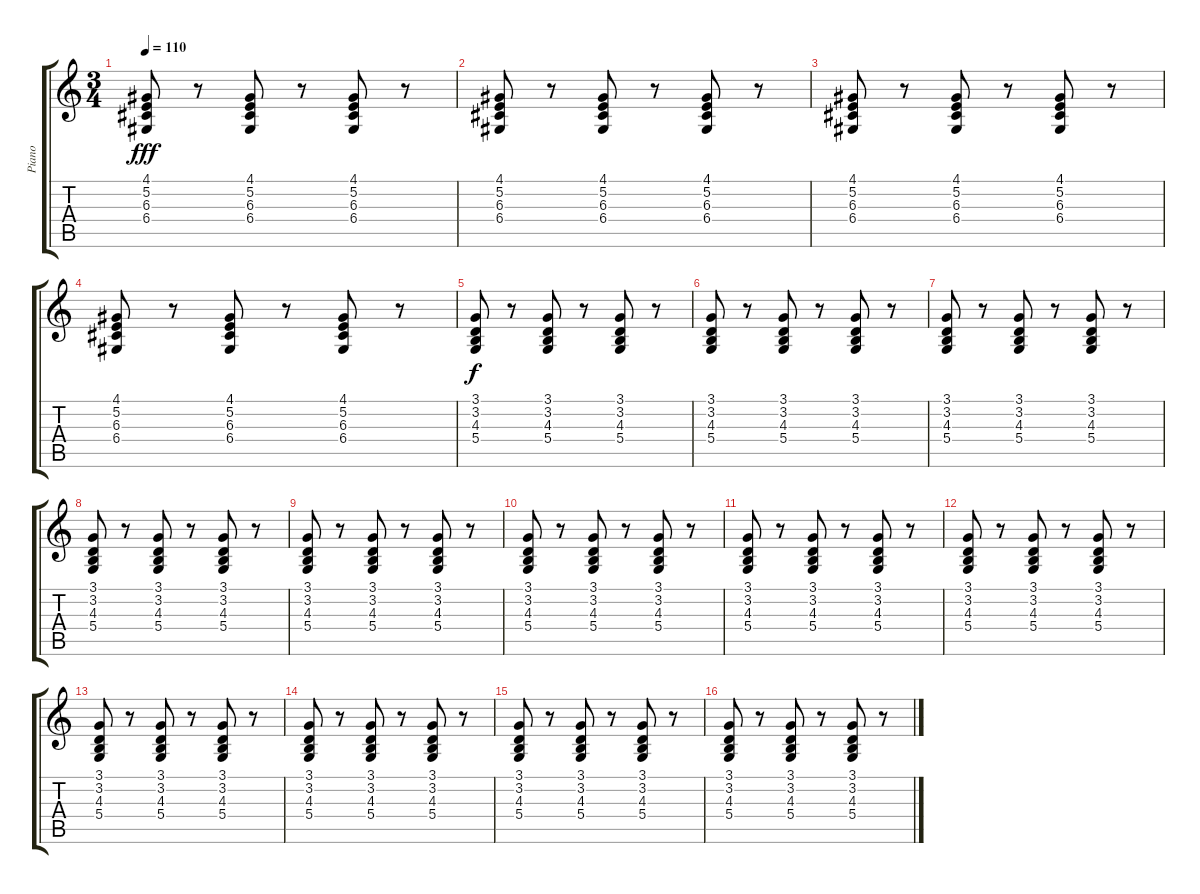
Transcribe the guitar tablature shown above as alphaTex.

\track ("Piano" "Piano") {instrument electricgrandpiano}
\staff {score tabs}
\tuning (E4 B3 G3 D3 A2 E2) {hide}
\ts (3 4)
\tempo 110
\clef g2
\ks c
(4.1 5.2 6.3 6.4).8{dy fff} r.8 (4.1 5.2 6.3 6.4).8 r.8 (4.1 5.2 6.3 6.4).8 r.8 |
(4.1 5.2 6.3 6.4).8 r.8 (4.1 5.2 6.3 6.4).8 r.8 (4.1 5.2 6.3 6.4).8 r.8 |
(4.1 5.2 6.3 6.4).8 r.8 (4.1 5.2 6.3 6.4).8 r.8 (4.1 5.2 6.3 6.4).8 r.8 |
(4.1 5.2 6.3 6.4).8 r.8 (4.1 5.2 6.3 6.4).8 r.8 (4.1 5.2 6.3 6.4).8 r.8 |
(3.1 3.2 4.3 5.4).8{dy f} r.8 (3.1 3.2 4.3 5.4).8 r.8 (3.1 3.2 4.3 5.4).8 r.8 |
(3.1 3.2 4.3 5.4).8 r.8 (3.1 3.2 4.3 5.4).8 r.8 (3.1 3.2 4.3 5.4).8 r.8 |
(3.1 3.2 4.3 5.4).8 r.8 (3.1 3.2 4.3 5.4).8 r.8 (3.1 3.2 4.3 5.4).8 r.8 |
(3.1 3.2 4.3 5.4).8 r.8 (3.1 3.2 4.3 5.4).8 r.8 (3.1 3.2 4.3 5.4).8 r.8 |
(3.1 3.2 4.3 5.4).8 r.8 (3.1 3.2 4.3 5.4).8 r.8 (3.1 3.2 4.3 5.4).8 r.8 |
(3.1 3.2 4.3 5.4).8 r.8 (3.1 3.2 4.3 5.4).8 r.8 (3.1 3.2 4.3 5.4).8 r.8 |
(3.1 3.2 4.3 5.4).8 r.8 (3.1 3.2 4.3 5.4).8 r.8 (3.1 3.2 4.3 5.4).8 r.8 |
(3.1 3.2 4.3 5.4).8 r.8 (3.1 3.2 4.3 5.4).8 r.8 (3.1 3.2 4.3 5.4).8 r.8 |
(3.1 3.2 4.3 5.4).8 r.8 (3.1 3.2 4.3 5.4).8 r.8 (3.1 3.2 4.3 5.4).8 r.8 |
(3.1 3.2 4.3 5.4).8 r.8 (3.1 3.2 4.3 5.4).8 r.8 (3.1 3.2 4.3 5.4).8 r.8 |
(3.1 3.2 4.3 5.4).8 r.8 (3.1 3.2 4.3 5.4).8 r.8 (3.1 3.2 4.3 5.4).8 r.8 |
(3.1 3.2 4.3 5.4).8 r.8 (3.1 3.2 4.3 5.4).8 r.8 (3.1 3.2 4.3 5.4).8 r.8
